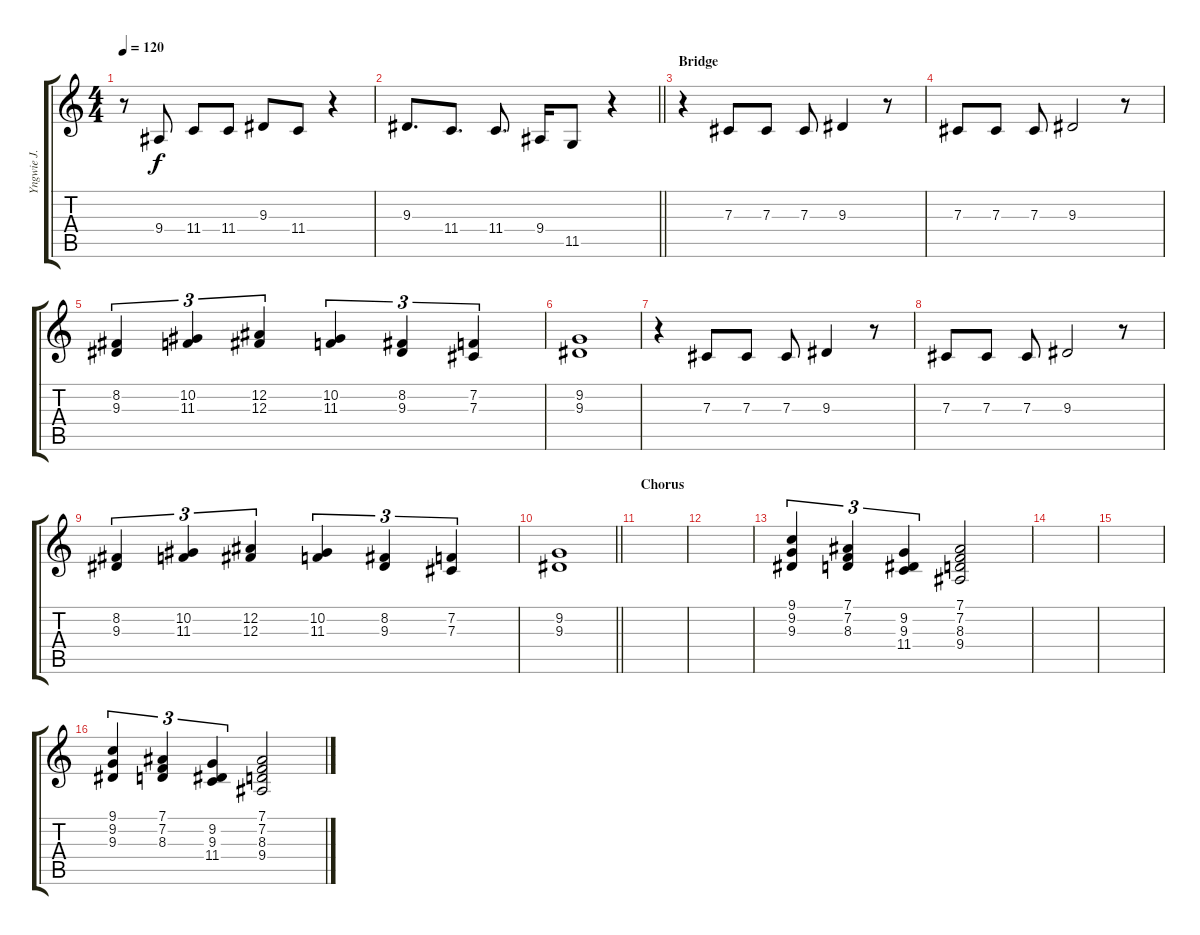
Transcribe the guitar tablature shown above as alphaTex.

\track ("Yngwie J. Malmsteen" "Yngwie J. ") {instrument lead2sawtooth}
\staff {score tabs}
\tuning (Eb4 Bb3 Gb3 Db3 Ab2 Eb2) {hide}
\ts (4 4)
\tempo 120
\clef g2
\ks c
r.8{dy f} 9.4.8 11.4.8 11.4.8 9.3.8 11.4.8 r.4 |
\barLineRight lightlight
9.3.8{d} 11.4.8{d} 11.4.8{d} 9.4.16 11.5.8 r.4 |
\section ("" "Bridge")
r.4 7.3.8 7.3.8 7.3.8 9.3.4 r.8 |
7.3.8 7.3.8 7.3.8 9.3.2 r.8 |
(8.2 9.3).4{tu (3 2)} (10.2 11.3).4{tu (3 2)} (12.2 12.3).4{tu (3 2)} (10.2 11.3).4{tu (3 2)} (8.2 9.3).4{tu (3 2)} (7.2 7.3).4{tu (3 2)} |
(9.2 9.3).1 |
r.4 7.3.8 7.3.8 7.3.8 9.3.4 r.8 |
7.3.8 7.3.8 7.3.8 9.3.2 r.8 |
(8.2 9.3).4{tu (3 2)} (10.2 11.3).4{tu (3 2)} (12.2 12.3).4{tu (3 2)} (10.2 11.3).4{tu (3 2)} (8.2 9.3).4{tu (3 2)} (7.2 7.3).4{tu (3 2)} |
\barLineRight lightlight
(9.2 9.3).1 |
\section ("" "Chorus")
|
|
(9.1 9.2 9.3).4{tu (3 2)} (7.1 7.2 8.3).4{tu (3 2)} (9.2 9.3 11.4).4{tu (3 2)} (7.1 7.2 8.3 9.4).2 |
|
|
(9.1 9.2 9.3).4{tu (3 2)} (7.1 7.2 8.3).4{tu (3 2)} (9.2 9.3 11.4).4{tu (3 2)} (7.1 7.2 8.3 9.4).2
